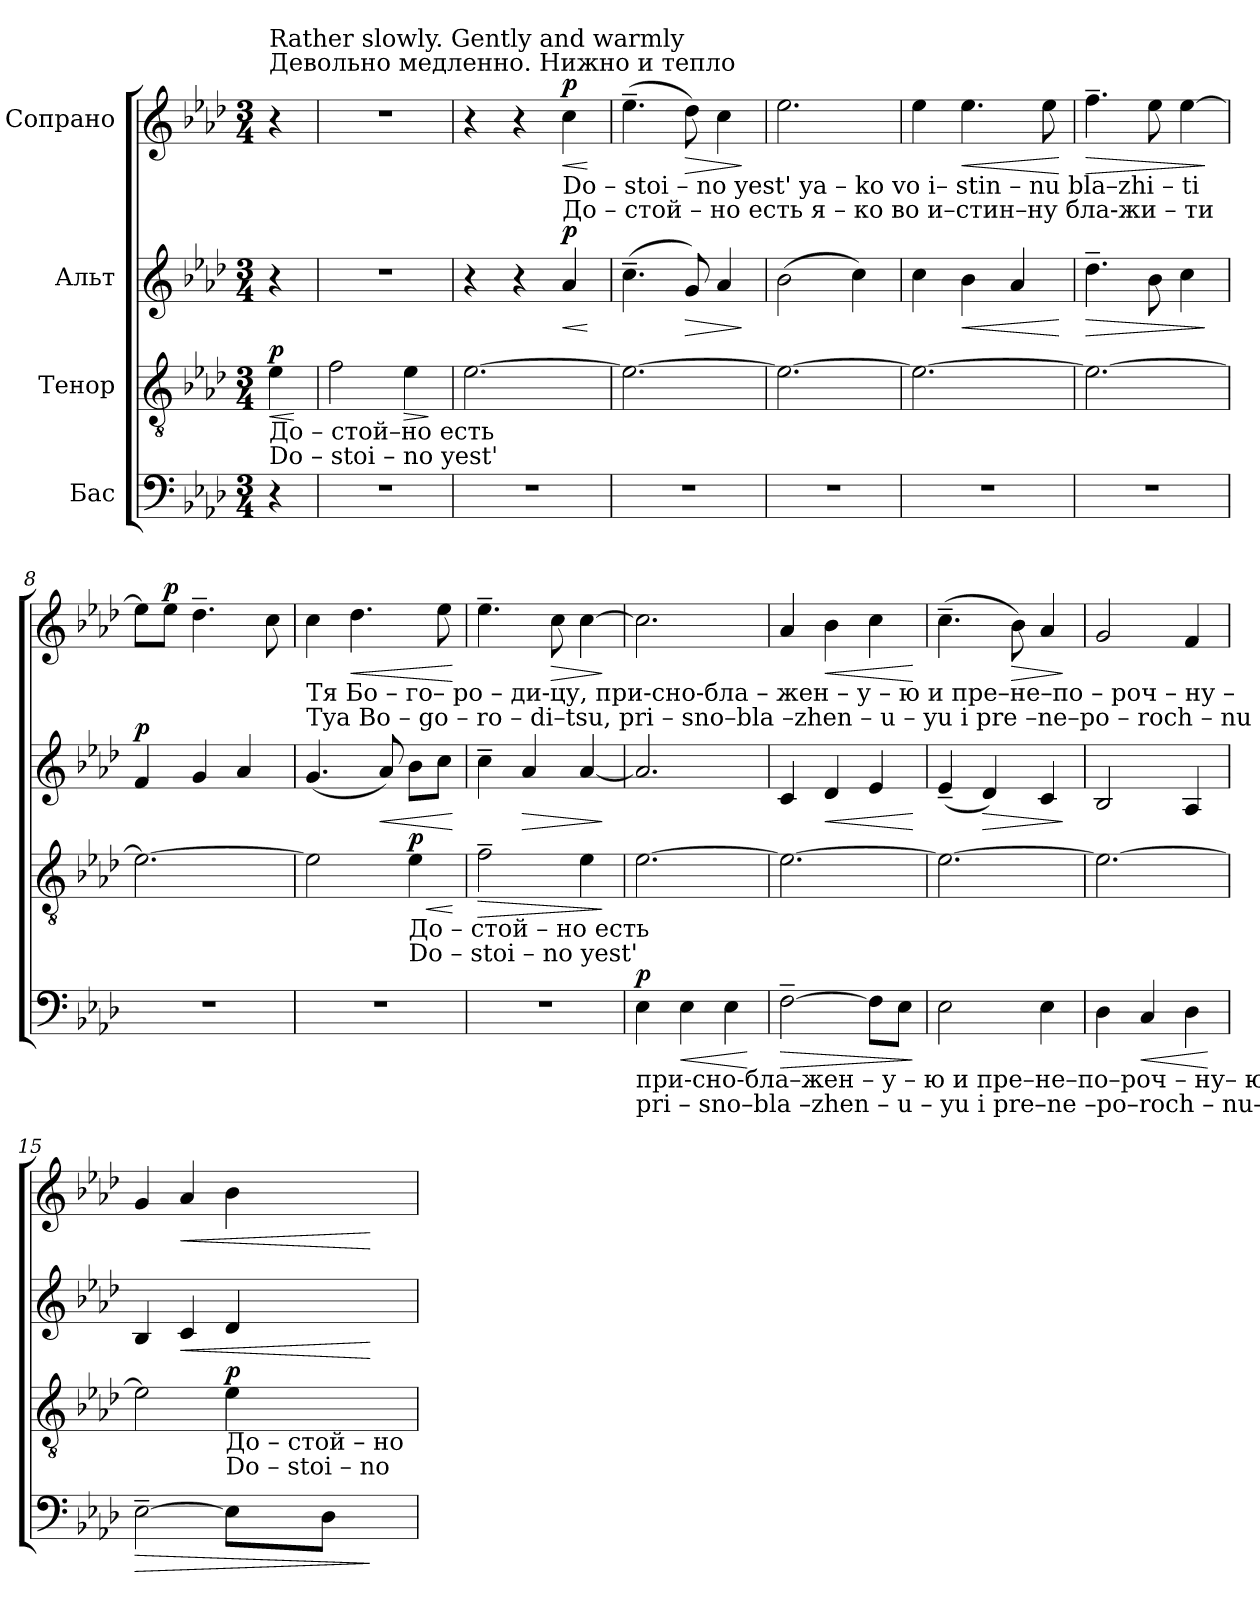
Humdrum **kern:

**kern	**dynam	**kern	**dynam	**kern	**dynam	**kern	**dynam
*part4	*part4	*part3	*part3	*part2	*part2	*part1	*part1
*staff4	*staff4	*staff3	*staff3	*staff2	*staff2	*staff1	*staff1
*I"Бас	*	*I"Тенор	*	*I"Альт	*	*I"Сопрано	*
*clefF4	*	*clefGv2	*	*clefG2	*	*clefG2	*
*k[b-e-a-d-]	*	*k[b-e-a-d-]	*	*k[b-e-a-d-]	*	*k[b-e-a-d-]	*
*M3/4	*	*M3/4	*	*M3/4	*	*M3/4	*
*MM70	*	*MM70	*	*MM70	*	*MM70	*
=1	=1	=1	=1	=1	=1	=1	=1
!	!	!	!	!	!	!LO:TX:a:t=Девольно медленно. Нижно и тепло	!
!	!	!	!	!	!	!LO:TX:a:t=Rather slowly. Gently and warmly	!
!	!	!LO:TX:b:t=До – стой–но  есть	!	!	!	!	!
!	!	!LO:TX:b:t=Do –  stoi  – no  yest'	!	!	!	!	!
!	!	!	!LO:HP:b	!	!	!	!
!	!	!	!LO:DY:n=1:a	!	!	!	!
4r	.	4e-\	< p	4r	.	4r	.
.	.	.	[	.	.	.	.
=2	=2	=2	=2	=2	=2	=2	=2
2.r	.	2f\	.	2.r	.	2.r	.
!	!	!	!LO:HP:b	!	!	!	!
.	.	4e-\	>	.	.	.	.
.	.	.	]	.	.	.	.
=3	=3	=3	=3	=3	=3	=3	=3
2.r	.	[2.e-\	.	4r	.	4r	.
.	.	.	.	4r	.	4r	.
!	!	!	!	!	!	!LO:TX:b:t=Do –  stoi    –   no      yest'           ya – ko      vo    i– stin – nu         bla–zhi   –   ti	!
!	!	!	!	!	!	!LO:TX:b:t=До – стой  –   но      есть            я – ко       во   и–стин–ну       бла-жи  –  ти	!
!	!	!	!	!	!LO:HP:b	!	!LO:HP:b
!	!	!	!	!	!LO:DY:n=1:a	!	!LO:DY:n=1:a
.	.	.	.	4a-/	< p	4cc\	< p
.	.	.	.	.	[	.	[
=4	=4	=4	=4	=4	=4	=4	=4
2.r	.	2.e-\_	.	(4.cc~\	.	(4.ee-~\	.
!	!	!	!	!	!LO:HP:b	!	!LO:HP:b
.	.	.	.	8g/)	>	8dd-\)	>
.	.	.	.	4a-/	.	4cc\	.
.	.	.	.	.	]	.	]
=5	=5	=5	=5	=5	=5	=5	=5
2.r	.	2.e-\_	.	(2b-\	.	2.ee-\	.
.	.	.	.	4cc\)	.	.	.
=6	=6	=6	=6	=6	=6	=6	=6
2.r	.	2.e-\_	.	4cc\	.	4ee-\	.
!	!	!	!	!	!LO:HP:b	!	!LO:HP:b
.	.	.	.	4b-\	<	4.ee-\	<
.	.	.	.	4a-/	.	.	.
.	.	.	.	.	.	8ee-\	.
.	.	.	.	.	[	.	[
=7	=7	=7	=7	=7	=7	=7	=7
!	!	!	!	!	!LO:HP:b	!	!LO:HP:b
2.r	.	2.e-\_	.	4.dd-~\	>	4.ff~\	>
.	.	.	.	8b-\	.	8ee-\	.
.	.	.	.	4cc\	.	[4ee-\	.
.	.	.	.	.	]	.	]
=8	=8	=8	=8	=8	=8	=8	=8
!	!	!	!	!	!LO:DY:a	!	!
2.r	.	2.e-\_	.	4f/	p	8ee-\L]	.
!	!	!	!	!	!	!	!LO:DY:a
.	.	.	.	.	.	8ee-\J	p
.	.	.	.	4g/	.	4.dd-~\	.
.	.	.	.	4a-/	.	.	.
.	.	.	.	.	.	8cc\	.
!!LO:LB:g=z
=9	=9	=9	=9	=9	=9	=9	=9
!	!	!	!	!	!	!LO:TX:b:t=Тя Бо     –   го– ро – ди-цу,                       при-сно-бла – жен   –   у  –  ю          и    пре–не–по   –   роч    –   ну –	!
!	!	!	!	!	!	!LO:TX:b:t=Tya Bo    –   go – ro – di–tsu,                       pri – sno–bla  –zhen  –    u  – yu          i     pre –ne–po    –  roch   –   nu –	!
2.r	.	2e-\]	.	(4.g/	.	4cc\	.
!	!	!	!	!	!	!	!LO:HP:b
.	.	.	.	.	.	4.dd-\	<
!	!	!	!	!	!LO:HP:b	!	!
.	.	.	.	8a-/)	<	.	.
!	!	!LO:TX:b:t=До  –  стой – но   есть	!	!	!	!	!
!	!	!LO:TX:b:t=Do  –   stoi    – no   yest'	!	!	!	!	!
!	!	!	!LO:HP:b	!	!	!	!
!	!	!	!LO:DY:n=1:a	!	!	!	!
.	.	4e-\	< p	8b-\L	.	.	.
.	.	.	.	8cc\J	.	8ee-\	.
.	.	.	[	.	[	.	[
=10	=10	=10	=10	=10	=10	=10	=10
!	!	!	!LO:HP:b	!	!	!	!
2.r	.	2f~\	>	4cc~\	.	4.ee-~\	.
!	!	!	!	!	!LO:HP:b	!	!
.	.	.	.	4a-/	>	.	.
!	!	!	!	!	!	!	!LO:HP:b
.	.	.	.	.	.	8cc\	>
.	.	4e-\	.	[4a-/	.	[4cc\	.
.	.	.	]	.	]	.	]
=11	=11	=11	=11	=11	=11	=11	=11
!LO:TX:b:t=при-сно-бла–жен    –    у –  ю            и     пре–не–по–роч     –     ну– ю              и	!	!	!	!	!	!	!
!LO:TX:b:t=pri – sno–bla –zhen   –   u  – yu            i       pre–ne –po–roch   –     nu– yu              i	!	!	!	!	!	!	!
!	!LO:DY:a	!	!	!	!	!	!
4E-\	p	[2.e-\	.	2.a-/]	.	2.cc\]	.
!	!LO:HP:b	!	!	!	!	!	!
4E-\	<	.	.	.	.	.	.
4E-\	.	.	.	.	.	.	.
.	[	.	.	.	.	.	.
=12	=12	=12	=12	=12	=12	=12	=12
!	!LO:HP:b	!	!	!	!	!	!
[2F~\	>	2.e-\_	.	4c/	.	4a-/	.
!	!	!	!	!	!LO:HP:b	!	!LO:HP:b
.	.	.	.	4d-/	<	4b-\	<
8F\L]	.	.	.	4e-/	.	4cc\	.
8E-\J	.	.	.	.	.	.	.
.	]	.	.	.	[	.	[
=13	=13	=13	=13	=13	=13	=13	=13
2E-\	.	2.e-\_	.	(4e-~/	.	(4.cc~\	.
!	!	!	!	!	!LO:HP:b	!	!
.	.	.	.	4d-/)	>	.	.
!	!	!	!	!	!	!	!LO:HP:b
.	.	.	.	.	.	8b-\)	>
4E-\	.	.	.	4c/	.	4a-/	.
.	.	.	.	.	]	.	]
=14	=14	=14	=14	=14	=14	=14	=14
4D-\	.	2.e-\_	.	2B-/	.	2g/	.
!	!LO:HP:b	!	!	!	!	!	!
4C/	<	.	.	.	.	.	.
4D-\	.	.	.	4A-/	.	4f/	.
.	[	.	.	.	.	.	.
=15	=15	=15	=15	=15	=15	=15	=15
!	!LO:HP:b	!	!	!	!	!	!
[2E-~\	>	2e-\]	.	4B-/	.	4g/	.
!	!	!	!	!	!LO:HP:b	!	!LO:HP:b
.	.	.	.	4c/	<	4a-/	<
!	!	!LO:TX:b:t=До   –  стой  –  но	!	!	!	!	!
!	!	!LO:TX:b:t=Do   –   stoi    –  no	!	!	!	!	!
!	!	!	!LO:DY:a	!	!	!	!
8E-\L]	.	4e-\	p	4d-/	.	4b-\	.
8D-\J	.	.	.	.	.	.	.
.	]	.	.	.	[	.	[
=	=	=	=	=	=	=	=
*-	*-	*-	*-	*-	*-	*-	*-
